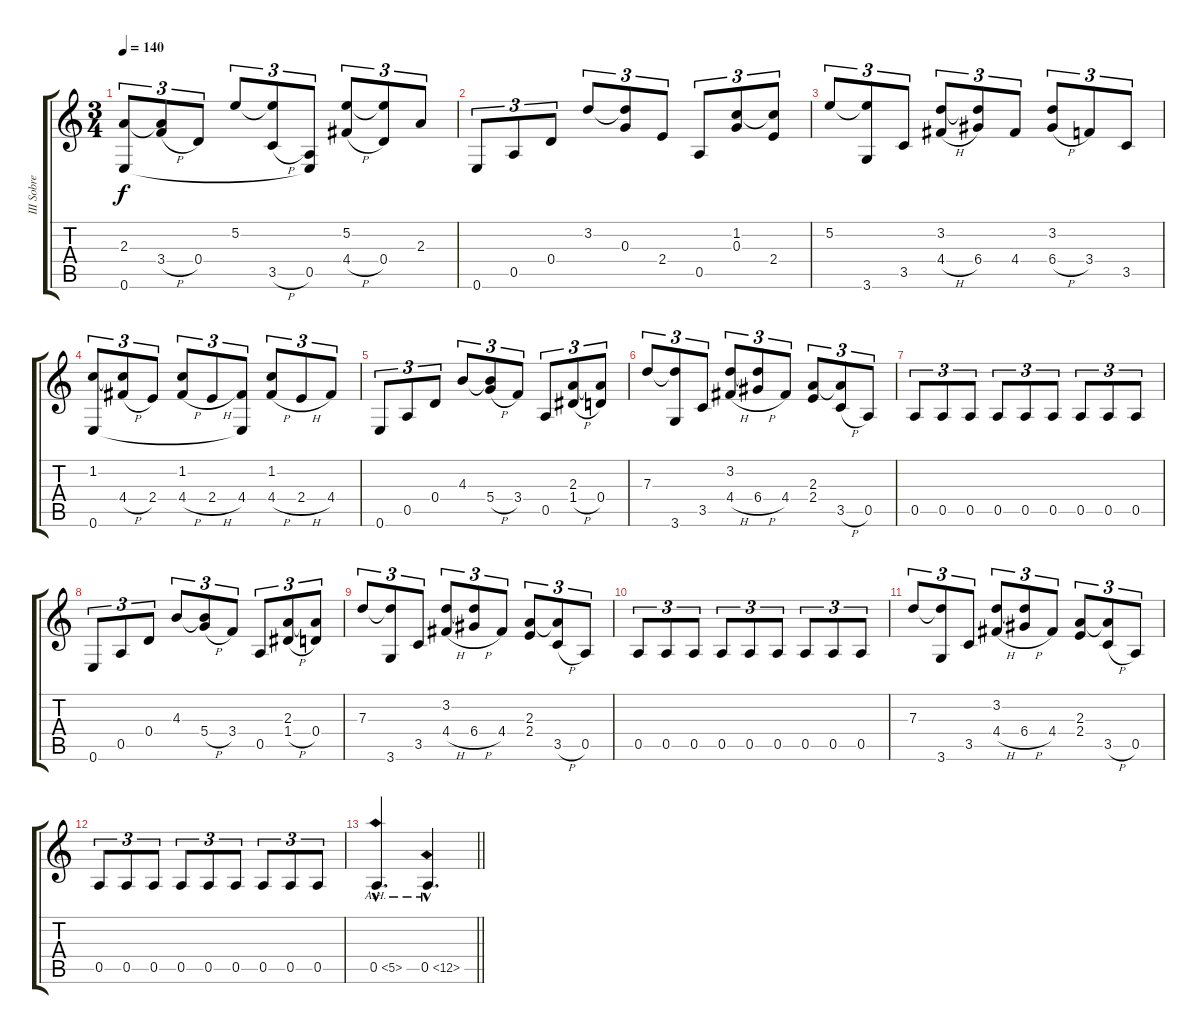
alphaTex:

\track ("III Sobre Un Canto De Bulgaria" "III Sobre ") {instrument acousticguitarnylon}
\staff {score tabs}
\tuning (E4 B3 G3 D3 A2 E2) {hide}
\ts (3 4)
\tempo 140
\clef g2
\ks c
(2.3 0.6).8{tu (3 2) dy f} (2.3{t} 3.4{h}).8{tu (3 2)} 0.4.8{tu (3 2)} 5.2.8{tu (3 2)} (5.2{t} 3.5{h}).8{tu (3 2)} (0.5 0.6{t}).8{tu (3 2)} (5.2 4.4{h}).8{tu (3 2)} (5.2{t} 0.4).8{tu (3 2)} 2.3.8{tu (3 2)} |
0.6.8{tu (3 2)} 0.5.8{tu (3 2)} 0.4.8{tu (3 2)} 3.2.8{tu (3 2)} (3.2{t} 0.3).8{tu (3 2)} 2.4.8{tu (3 2)} 0.5.8{tu (3 2)} (1.2 0.3).8{tu (3 2)} (1.2{t} 2.4).8{tu (3 2)} |
5.2.8{tu (3 2)} (5.2{t} 3.6).8{tu (3 2)} 3.5.8{tu (3 2)} (3.2 4.4{h}).8{tu (3 2)} (3.2{t} 6.4).8{tu (3 2)} 4.4.8{tu (3 2)} (3.2 6.4{h}).8{tu (3 2)} 3.4.8{tu (3 2)} 3.5.8{tu (3 2)} |
(1.2 0.6).8{tu (3 2)} (1.2{t} 4.4{h}).8{tu (3 2)} 2.4.8{tu (3 2)} (1.2 4.4{h}).8{tu (3 2)} 2.4{h}.8{tu (3 2)} (4.4 0.6{t}).8{tu (3 2)} (1.2 4.4{h}).8{tu (3 2)} 2.4{h}.8{tu (3 2)} 4.4.8{tu (3 2)} |
0.6.8{tu (3 2)} 0.5.8{tu (3 2)} 0.4.8{tu (3 2)} 4.3.8{tu (3 2)} (4.3{t} 5.4{h}).8{tu (3 2)} 3.4.8{tu (3 2)} 0.5.8{tu (3 2)} (2.3 1.4{h}).8{tu (3 2)} (2.3{t} 0.4).8{tu (3 2)} |
7.3.8{tu (3 2)} (7.3{t} 3.6).8{tu (3 2)} 3.5.8{tu (3 2)} (3.2 4.4{h}).8{tu (3 2)} (3.2{t} 6.4{h}).8{tu (3 2)} 4.4.8{tu (3 2)} (2.3 2.4).8{tu (3 2)} (2.3{t} 3.5{h}).8{tu (3 2)} 0.5.8{tu (3 2)} |
0.5.8{tu (3 2)} 0.5.8{tu (3 2)} 0.5.8{tu (3 2)} 0.5.8{tu (3 2)} 0.5.8{tu (3 2)} 0.5.8{tu (3 2)} 0.5.8{tu (3 2)} 0.5.8{tu (3 2)} 0.5.8{tu (3 2)} |
0.6.8{tu (3 2)} 0.5.8{tu (3 2)} 0.4.8{tu (3 2)} 4.3.8{tu (3 2)} (4.3{t} 5.4{h}).8{tu (3 2)} 3.4.8{tu (3 2)} 0.5.8{tu (3 2)} (2.3 1.4{h}).8{tu (3 2)} (2.3{t} 0.4).8{tu (3 2)} |
7.3.8{tu (3 2)} (7.3{t} 3.6).8{tu (3 2)} 3.5.8{tu (3 2)} (3.2 4.4{h}).8{tu (3 2)} (3.2{t} 6.4{h}).8{tu (3 2)} 4.4.8{tu (3 2)} (2.3 2.4).8{tu (3 2)} (2.3{t} 3.5{h}).8{tu (3 2)} 0.5.8{tu (3 2)} |
0.5.8{tu (3 2)} 0.5.8{tu (3 2)} 0.5.8{tu (3 2)} 0.5.8{tu (3 2)} 0.5.8{tu (3 2)} 0.5.8{tu (3 2)} 0.5.8{tu (3 2)} 0.5.8{tu (3 2)} 0.5.8{tu (3 2)} |
7.3.8{tu (3 2)} (7.3{t} 3.6).8{tu (3 2)} 3.5.8{tu (3 2)} (3.2 4.4{h}).8{tu (3 2)} (3.2{t} 6.4{h}).8{tu (3 2)} 4.4.8{tu (3 2)} (2.3 2.4).8{tu (3 2)} (2.3{t} 3.5{h}).8{tu (3 2)} 0.5.8{tu (3 2)} |
0.5.8{tu (3 2)} 0.5.8{tu (3 2)} 0.5.8{tu (3 2)} 0.5.8{tu (3 2)} 0.5.8{tu (3 2)} 0.5.8{tu (3 2)} 0.5.8{tu (3 2)} 0.5.8{tu (3 2)} 0.5.8{tu (3 2)} |
\barLineRight lightlight
0.5{ah 5 hac}.4{d} 0.5{ah 12 hac}.4{d}
